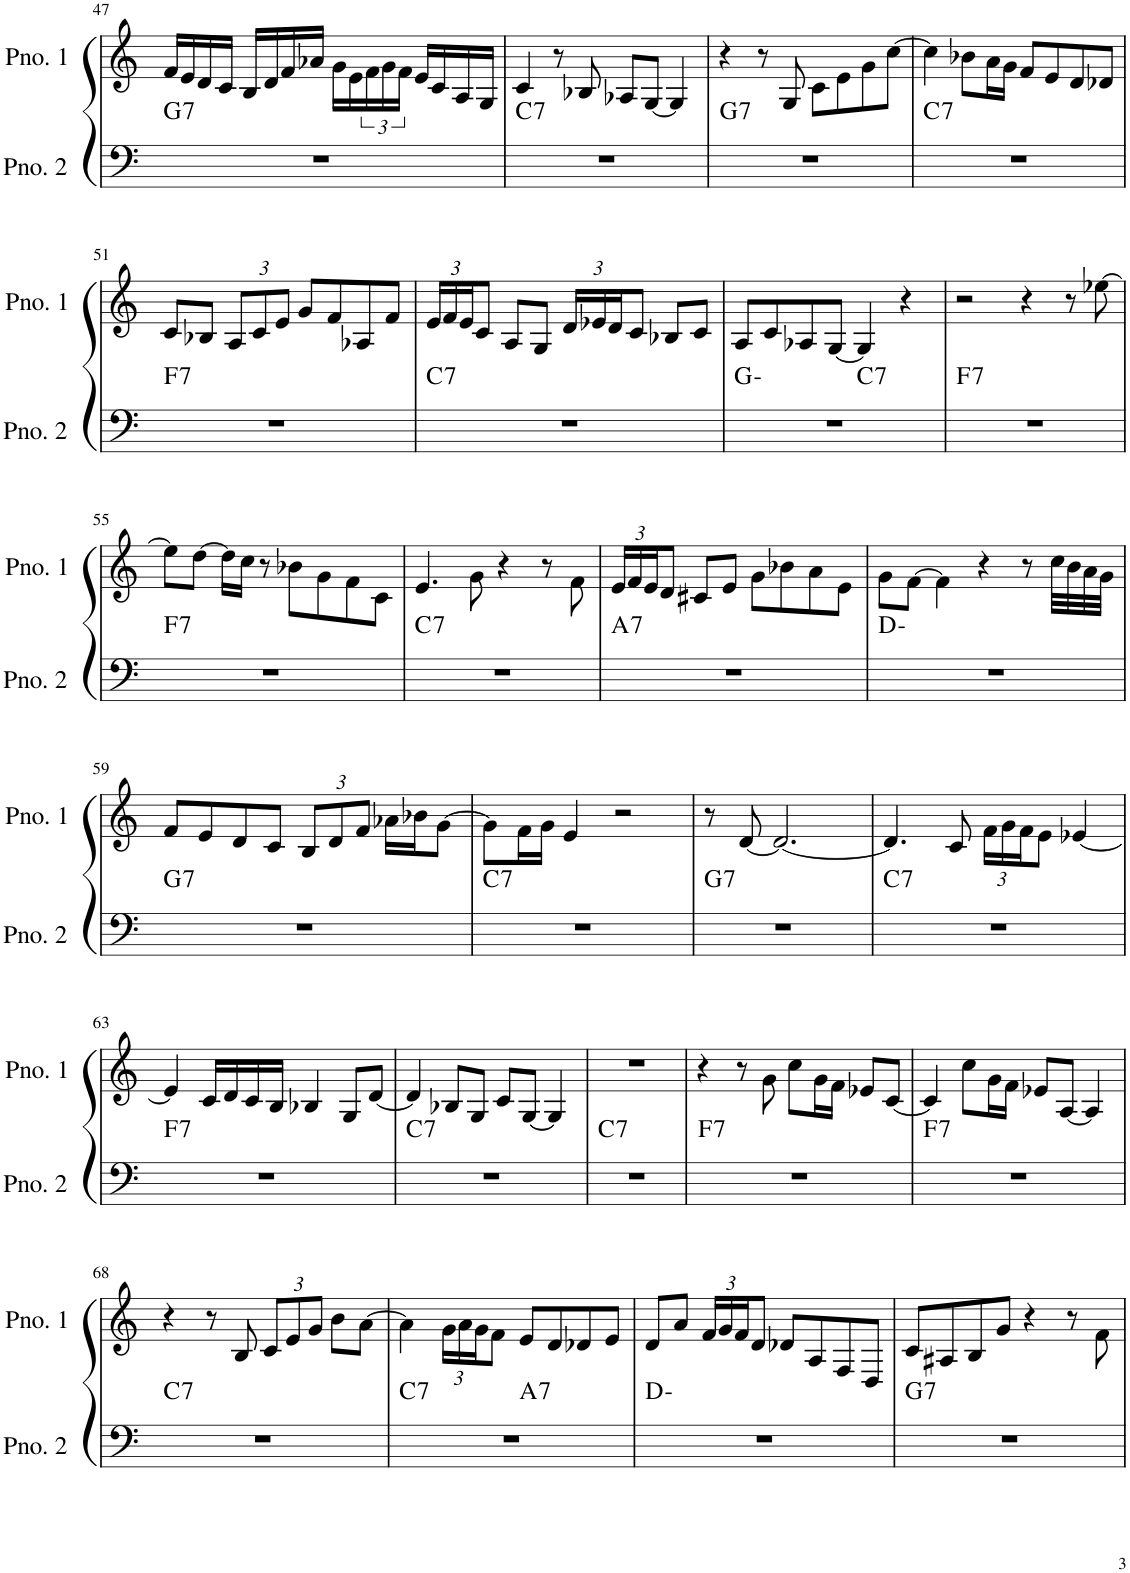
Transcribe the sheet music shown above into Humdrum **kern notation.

**kern	**harte	**kern
*part2	*part2	*part1
*staff2	*	*staff1
*I"ピアノ 2	*	*I"ピアノ 1
!!LO:PB:g=z
*clefF4	*	*clefG2
*k[]	*	*k[]
*M4/4	*	*M4/4
=47	=47	=47
!	!LO:H:kt=7	!
1r	G:7	16f/LL
.	.	16e/
.	.	16d/
.	.	16c/JJ
.	.	16B/LL
.	.	16d/
.	.	16f/
.	.	16a-X/JJ
.	.	16g\LL
.	.	16e\
.	.	24f\
.	.	24g\
.	.	24f\JJ
.	.	16e/LL
.	.	16c/
.	.	16A/
.	.	16G/JJ
=48	=48	=48
!	!LO:H:kt=7	!
1r	C:7	4c/
.	.	8r
.	.	8B-X/
.	.	8A-X/L
.	.	[8G/J
.	.	4G/]
=49	=49	=49
!	!LO:H:kt=7	!
1r	G:7	4r
.	.	8r
.	.	8G/
.	.	8c\L
.	.	8e\
.	.	8g\
.	.	[8cc\J
=50	=50	=50
!	!LO:H:kt=7	!
1r	C:7	4cc\]
.	.	8b-X\L
.	.	16a\L
.	.	16g\JJ
.	.	8f/L
.	.	8e/
.	.	8d/
.	.	8d-X/J
!!LO:LB:g=z
=51	=51	=51
!	!LO:H:kt=7	!
1r	F:7	8c/L
.	.	8B-X/J
*	*	*Xbrackettup
.	.	12A/L
.	.	12c/
.	.	12e/J
.	.	8g/L
.	.	8f/
.	.	8A-X/
.	.	8f/J
=52	=52	=52
!	!LO:H:kt=7	!
1r	C:7	24e/LL
.	.	24f/
.	.	24e/J
.	.	8c/J
.	.	8A/L
.	.	8G/J
.	.	24d/LL
.	.	24e-X/
.	.	24d/J
.	.	8c/J
.	.	8B-X/L
.	.	8c/J
=53	=53	=53
*^	*	*
1r	2ryy	G:min	8A/L
.	.	.	8c/
.	.	.	8A-X/
.	.	.	[8G/J
!	!	!LO:H:kt=7	!
.	2ryy	C:7	4G/]
.	.	.	4r
=54	=54	=54	=54
!	!	!LO:H:kt=7	!
*v	*v	*	*
1r	F:7	2r
.	.	4r
.	.	8r
.	.	[8ee-X\
!!LO:LB:g=z
=55	=55	=55
!	!LO:H:kt=7	!
1r	F:7	8ee-\L]
.	.	[8dd\J
.	.	16dd\LL]
.	.	16cc\JJ
.	.	8r
.	.	8b-X\L
.	.	8g\
.	.	8f\
.	.	8c\J
=56	=56	=56
!	!LO:H:kt=7	!
1r	C:7	4.e/
.	.	8g\
.	.	4r
.	.	8r
.	.	8f\
=57	=57	=57
!	!LO:H:kt=7	!
1r	A:7	24e/LL
.	.	24f/
.	.	24e/J
.	.	8d/J
.	.	8c#X/L
.	.	8e/J
.	.	8g\L
.	.	8b-X\
.	.	8a\
.	.	8e\J
=58	=58	=58
1r	D:min	8g\L
.	.	[8f\J
.	.	4f\]
.	.	4r
.	.	8r
.	.	32cc\LLL
.	.	32b\
.	.	32a\
.	.	32g\JJJ
!!LO:LB:g=z
=59	=59	=59
!	!LO:H:kt=7	!
1r	G:7	8f/L
.	.	8e/
.	.	8d/
.	.	8c/J
.	.	12B/L
.	.	12d/
.	.	12f/J
.	.	16a-X\LL
.	.	16b-X\J
.	.	[8g\J
=60	=60	=60
!	!LO:H:kt=7	!
1r	C:7	8g\L]
.	.	16f\L
.	.	16g\JJ
.	.	4e/
.	.	2r
=61	=61	=61
!	!LO:H:kt=7	!
1r	G:7	8r
.	.	[8d/
.	.	2.d/_
=62	=62	=62
!	!LO:H:kt=7	!
1r	C:7	4.d/]
.	.	8c/
.	.	24f\LL
.	.	24g\
.	.	24f\J
.	.	8e\J
.	.	[4e-X/
!!LO:LB:g=z
=63	=63	=63
!	!LO:H:kt=7	!
1r	F:7	4e-/]
.	.	16c/LL
.	.	16d/
.	.	16c/
.	.	16B/JJ
.	.	4B-X/
.	.	8G/L
.	.	[8d/J
=64	=64	=64
!	!LO:H:kt=7	!
1r	C:7	4d/]
.	.	8B-X/L
.	.	8G/J
.	.	8c/L
.	.	[8G/J
.	.	4G/]
=65	=65	=65
!	!LO:H:kt=7	!
1r	C:7	1r
=66	=66	=66
!	!LO:H:kt=7	!
1r	F:7	4r
.	.	8r
.	.	8g\
.	.	8cc\L
.	.	16g\L
.	.	16f\JJ
.	.	8e-X/L
.	.	[8c/J
=67	=67	=67
!	!LO:H:kt=7	!
1r	F:7	4c/]
.	.	8cc\L
.	.	16g\L
.	.	16f\JJ
.	.	8e-X/L
.	.	[8A/J
.	.	4A/]
!!LO:LB:g=z
=68	=68	=68
!	!LO:H:kt=7	!
1r	C:7	4r
.	.	8r
.	.	8B/
.	.	12c/L
.	.	12e/
.	.	12g/J
.	.	8b\L
.	.	[8a\J
=69	=69	=69
!	!LO:H:kt=7	!
*^	*	*
1r	2ryy	C:7	4a\]
.	.	.	24g\LL
.	.	.	24a\
.	.	.	24g\J
.	.	.	8f\J
!	!	!LO:H:kt=7	!
.	2ryy	A:7	8e/L
.	.	.	8d/
.	.	.	8d-X/
.	.	.	8e/J
*v	*v	*	*
=70	=70	=70
1r	D:min	8d/L
.	.	8a/J
.	.	24f/LL
.	.	24g/
.	.	24f/J
.	.	8d/J
.	.	8d-X/L
.	.	8A/
.	.	8F/
.	.	8D/J
=71	=71	=71
!	!LO:H:kt=7	!
1r	G:7	8c/L
.	.	8A#X/
.	.	8B/
.	.	8g/J
.	.	4r
.	.	8r
.	.	8f\
=	=	=
*-	*-	*-
